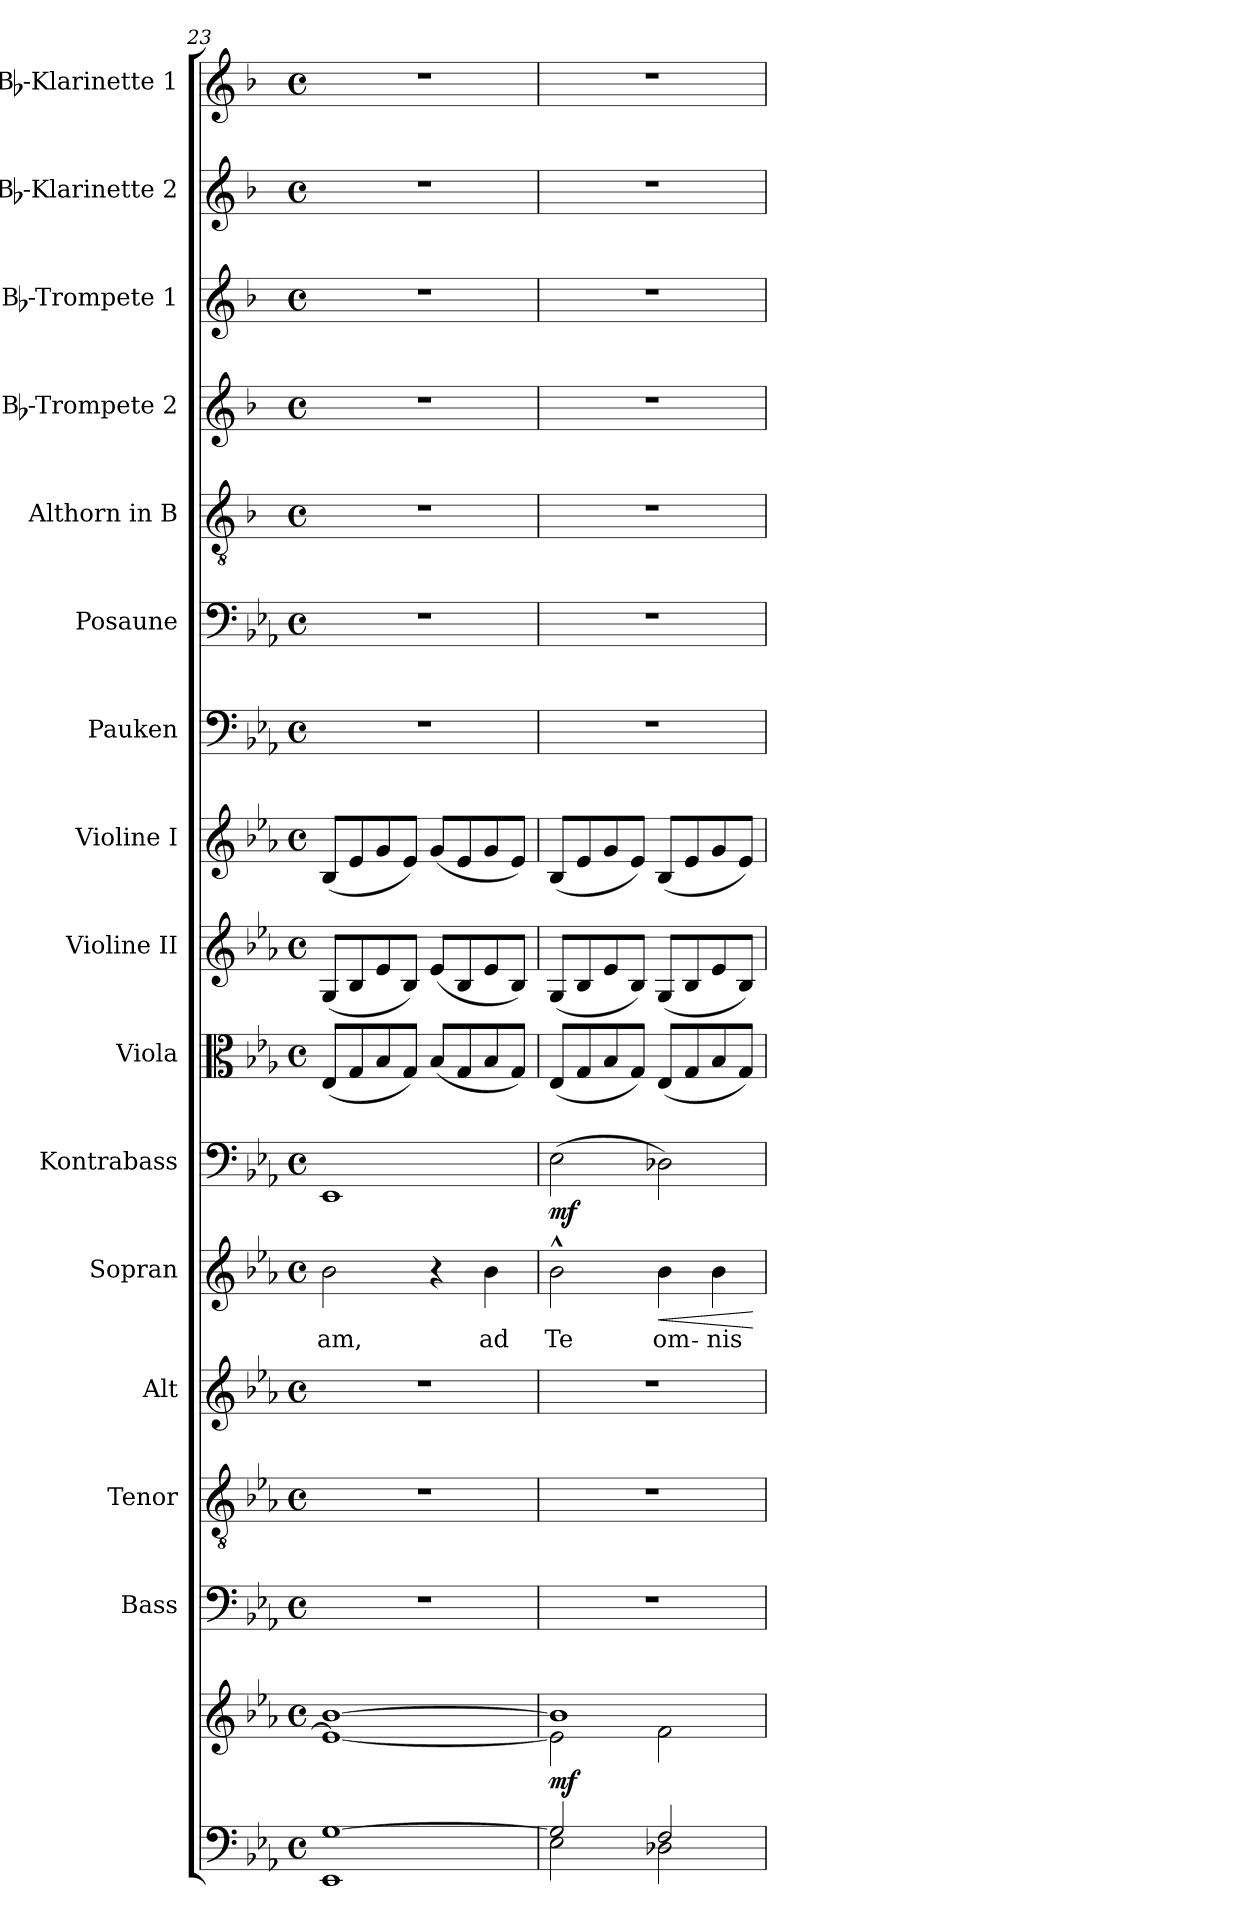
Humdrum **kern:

**kern	**kern	**dynam	**kern	**kern	**kern	**kern	**text	**dynam	**kern	**dynam	**kern	**kern	**kern	**kern	**kern	**kern	**kern	**kern	**kern	**kern
*part16	*part16	*part16	*part15	*part14	*part13	*part12	*part12	*part12	*part11	*part11	*part10	*part9	*part8	*part7	*part6	*part5	*part4	*part3	*part2	*part1
*staff17	*staff16	*staff16/17	*staff15	*staff14	*staff13	*staff12	*staff12	*staff12	*staff11	*staff11	*staff10	*staff9	*staff8	*staff7	*staff6	*staff5	*staff4	*staff3	*staff2	*staff1
*	*	*	*I"Bass	*I"Tenor	*I"Alt	*I"Sopran	*	*	*I"Kontrabass	*	*I"Viola	*I"Violine II	*I"Violine I	*I"Pauken	*I"Posaune	*I"Althorn in B	*I"Bb-Trompete 2	*I"Bb-Trompete 1	*I"Bb-Klarinette 2	*I"Bb-Klarinette 1
*	*	*	*I'B.	*I'T.	*I'A.	*I'S.	*	*	*I'Kb.	*	*I'Vla.	*I'Vl. II	*I'Vl. I	*I'Pk.	*I'Pos.	*	*I'Bb Trp. 2	*I'Bb Trp. 1	*I'Bb Kl. 2	*I'Bb Kl. 1
*clefF4	*clefG2	*	*clefF4	*clefGv2	*clefG2	*clefG2	*	*	*clefF4	*	*clefC3	*clefG2	*clefG2	*clefF4	*clefF4	*clefGv2	*clefG2	*clefG2	*clefG2	*clefG2
*	*	*	*	*	*	*	*	*	*ITrd7c12	*	*	*	*	*	*	*ITrd1c2	*ITrd1c2	*ITrd1c2	*ITrd1c2	*ITrd1c2
*k[b-e-a-]	*k[b-e-a-]	*	*k[b-e-a-]	*k[b-e-a-]	*k[b-e-a-]	*k[b-e-a-]	*	*	*k[b-e-a-]	*	*k[b-e-a-]	*k[b-e-a-]	*k[b-e-a-]	*k[b-e-a-]	*k[b-e-a-]	*k[b-e-a-]	*k[b-e-a-]	*k[b-e-a-]	*k[b-e-a-]	*k[b-e-a-]
*E-:	*E-:	*	*E-:	*E-:	*E-:	*E-:	*	*	*E-:	*	*E-:	*E-:	*E-:	*E-:	*E-:	*E-:	*E-:	*E-:	*E-:	*E-:
*M4/4	*M4/4	*	*M4/4	*M4/4	*M4/4	*M4/4	*	*	*M4/4	*	*M4/4	*M4/4	*M4/4	*M4/4	*M4/4	*M4/4	*M4/4	*M4/4	*M4/4	*M4/4
*met(c)	*met(c)	*	*met(c)	*met(c)	*met(c)	*met(c)	*	*	*met(c)	*	*met(c)	*met(c)	*met(c)	*met(c)	*met(c)	*met(c)	*met(c)	*met(c)	*met(c)	*met(c)
=23	=23	=23	=23	=23	=23	=23	=23	=23	=23	=23	=23	=23	=23	=23	=23	=23	=23	=23	=23	=23
*^	*^	*	*	*	*	*	*	*	*	*	*	*	*	*	*	*	*	*	*	*
!	!	!	!	!	!	!	!	!	!LO:LY:b	!	!	!	!	!	!	!	!	!	!	!	!	!
[>1G	1EE-	[>1b-	1e-_	.	1r	1r	1r	2b-\	-am,	.	1EEE-	.	(<8E-/L	(<8G/L	(<8B-/L	1r	1r	1r	1r	1r	1r	1r
.	.	.	.	.	.	.	.	.	.	.	.	.	8G/	8B-/	8e-/	.	.	.	.	.	.	.
.	.	.	.	.	.	.	.	.	.	.	.	.	8B-/	8e-/	8g/	.	.	.	.	.	.	.
.	.	.	.	.	.	.	.	.	.	.	.	.	8G/J)	8B-/J)	8e-/J)	.	.	.	.	.	.	.
.	.	.	.	.	.	.	.	4r	.	.	.	.	(<8B-/L	(<8e-/L	(<8g/L	.	.	.	.	.	.	.
.	.	.	.	.	.	.	.	.	.	.	.	.	8G/	8B-/	8e-/	.	.	.	.	.	.	.
!	!	!	!	!	!	!	!	!	!LO:LY:b	!	!	!	!	!	!	!	!	!	!	!	!	!
.	.	.	.	.	.	.	.	4b-\	ad	.	.	.	8B-/	8e-/	8g/	.	.	.	.	.	.	.
.	.	.	.	.	.	.	.	.	.	.	.	.	8G/J)	8B-/J)	8e-/J)	.	.	.	.	.	.	.
=24	=24	=24	=24	=24	=24	=24	=24	=24	=24	=24	=24	=24	=24	=24	=24	=24	=24	=24	=24	=24	=24	=24
!	!	!	!	!LO:DY:b	!	!	!	!	!LO:LY:b	!	!	!LO:DY:b	!	!	!	!	!	!	!	!	!	!
2G/]	2E-\	1b-]	2e-\]	mf	1r	1r	1r	2b-^^>\	Te	.	(>2EE-\	mf	(<8E-/L	(<8G/L	(<8B-/L	1r	1r	1r	1r	1r	1r	1r
.	.	.	.	.	.	.	.	.	.	.	.	.	8G/	8B-/	8e-/	.	.	.	.	.	.	.
.	.	.	.	.	.	.	.	.	.	.	.	.	8B-/	8e-/	8g/	.	.	.	.	.	.	.
.	.	.	.	.	.	.	.	.	.	.	.	.	8G/J)	8B-/J)	8e-/J)	.	.	.	.	.	.	.
!	!	!	!	!	!	!	!	!	!LO:LY:b	!LO:HP:b	!	!	!	!	!	!	!	!	!	!	!	!
2F/	2D-X\	.	2f\	.	.	.	.	4b-\	om-	<	2DD-X\)	.	(<8E-/L	(<8G/L	(<8B-/L	.	.	.	.	.	.	.
.	.	.	.	.	.	.	.	.	.	.	.	.	8G/	8B-/	8e-/	.	.	.	.	.	.	.
!	!	!	!	!	!	!	!	!	!LO:LY:b	!	!	!	!	!	!	!	!	!	!	!	!	!
.	.	.	.	.	.	.	.	4b-\	-nis	.	.	.	8B-/	8e-/	8g/	.	.	.	.	.	.	.
.	.	.	.	.	.	.	.	.	.	.	.	.	8G/J)	8B-/J)	8e-/J)	.	.	.	.	.	.	.
*v	*v	*	*	*	*	*	*	*	*	*	*	*	*	*	*	*	*	*	*	*	*	*
*	*v	*v	*	*	*	*	*	*	*	*	*	*	*	*	*	*	*	*	*	*	*
.	.	.	.	.	.	.	.	[	.	.	.	.	.	.	.	.	.	.	.	.
=	=	=	=	=	=	=	=	=	=	=	=	=	=	=	=	=	=	=	=	=
*-	*-	*-	*-	*-	*-	*-	*-	*-	*-	*-	*-	*-	*-	*-	*-	*-	*-	*-	*-	*-
